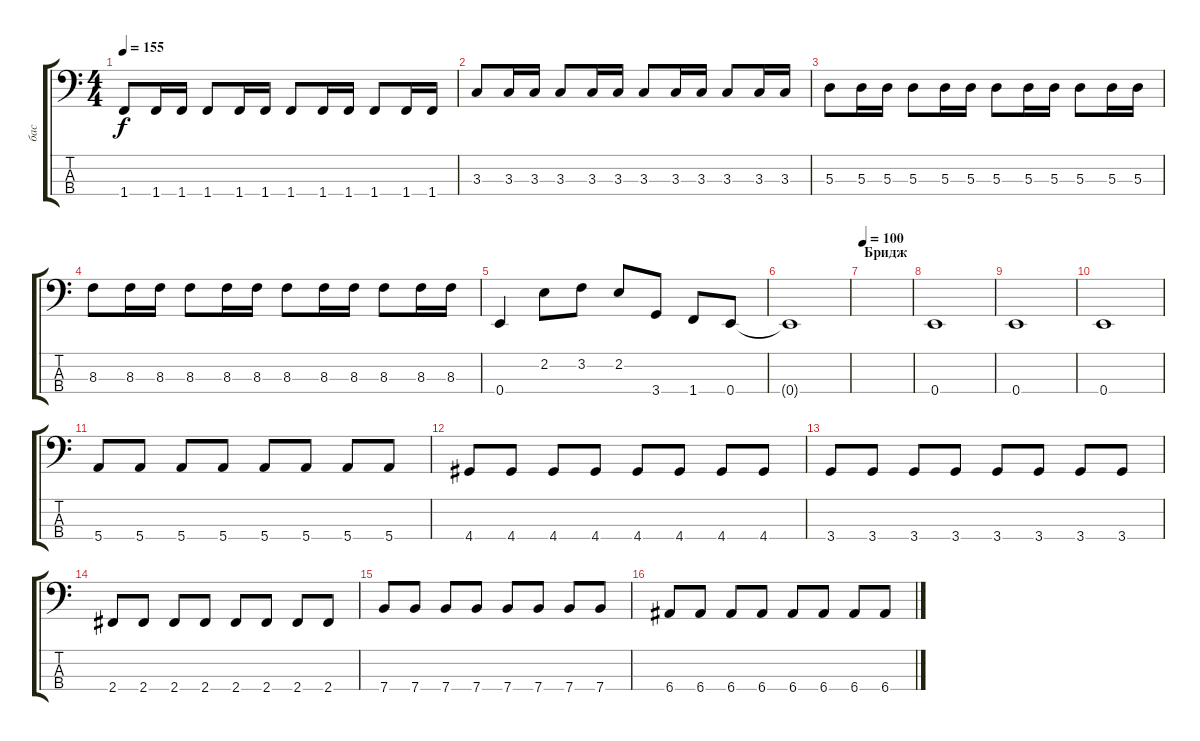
\track ("бас" "бас") {instrument electricbasspick}
\staff {score tabs}
\tuning (G2 D2 A1 E1) {hide}
\ts (4 4)
\tempo 155
\clef f4
\ks c
1.4.8{dy f} 1.4.16 1.4.16 1.4.8 1.4.16 1.4.16 1.4.8 1.4.16 1.4.16 1.4.8 1.4.16 1.4.16 |
3.3.8 3.3.16 3.3.16 3.3.8 3.3.16 3.3.16 3.3.8 3.3.16 3.3.16 3.3.8 3.3.16 3.3.16 |
5.3.8 5.3.16 5.3.16 5.3.8 5.3.16 5.3.16 5.3.8 5.3.16 5.3.16 5.3.8 5.3.16 5.3.16 |
8.3.8 8.3.16 8.3.16 8.3.8 8.3.16 8.3.16 8.3.8 8.3.16 8.3.16 8.3.8 8.3.16 8.3.16 |
0.4.4 2.2.8 3.2.8 2.2.8 3.4.8 1.4.8 0.4.8 |
0.4{t}.1 |
\section ("" "Бридж")
\tempo 100
|
0.4.1 |
0.4.1 |
0.4.1 |
5.4.8 5.4.8 5.4.8 5.4.8 5.4.8 5.4.8 5.4.8 5.4.8 |
4.4.8 4.4.8 4.4.8 4.4.8 4.4.8 4.4.8 4.4.8 4.4.8 |
3.4.8 3.4.8 3.4.8 3.4.8 3.4.8 3.4.8 3.4.8 3.4.8 |
2.4.8 2.4.8 2.4.8 2.4.8 2.4.8 2.4.8 2.4.8 2.4.8 |
7.4.8 7.4.8 7.4.8 7.4.8 7.4.8 7.4.8 7.4.8 7.4.8 |
6.4.8 6.4.8 6.4.8 6.4.8 6.4.8 6.4.8 6.4.8 6.4.8
